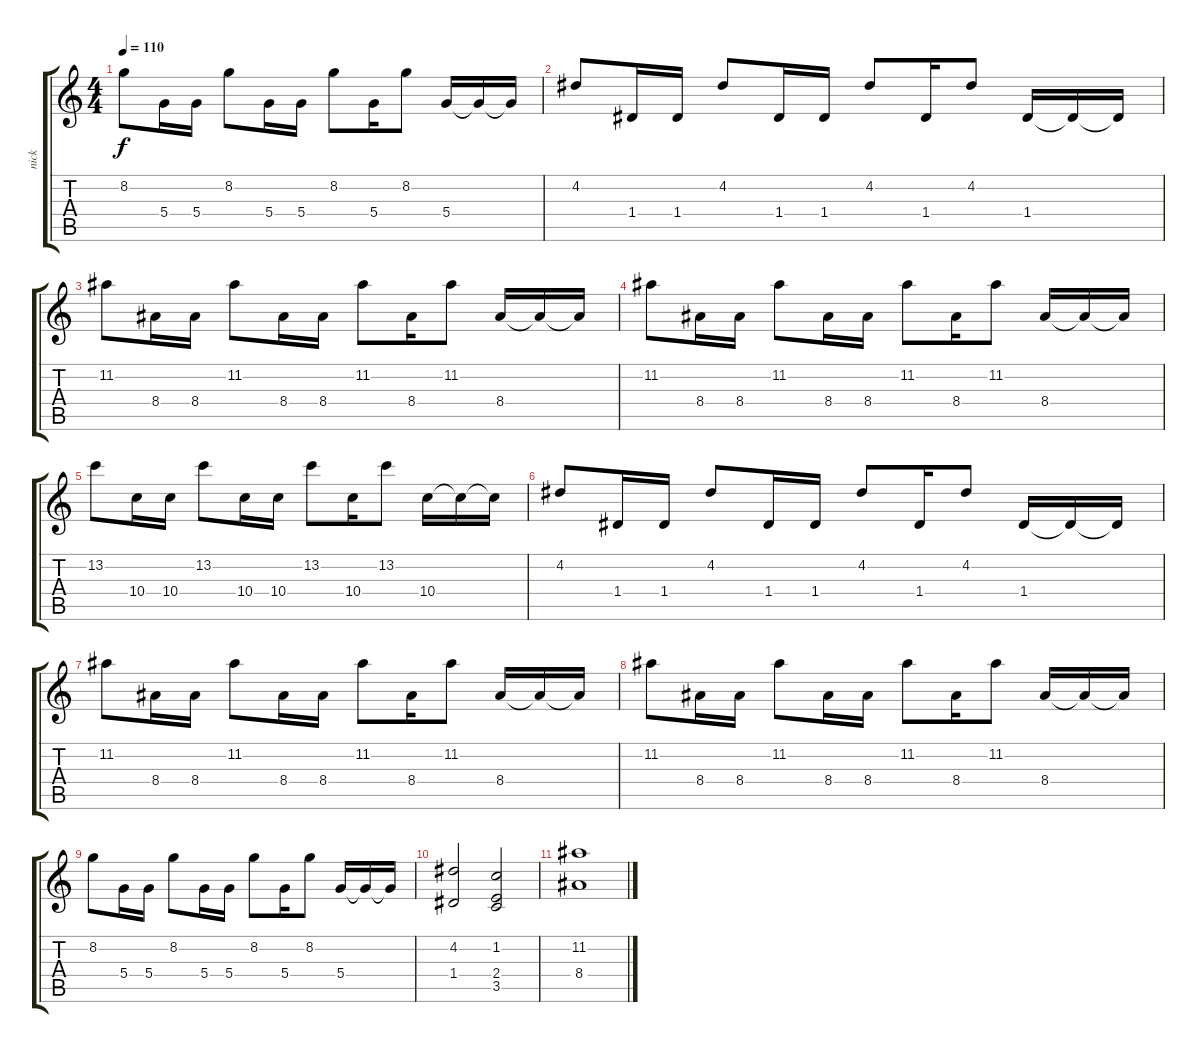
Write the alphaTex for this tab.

\track ("nick" "nick") {instrument distortionguitar}
\staff {score tabs}
\tuning (E4 B3 G3 D3 A2 E2) {hide}
\ts (4 4)
\tempo 110
\clef g2
\ks c
8.2.8{dy f} 5.4.16 5.4.16 8.2.8 5.4.16 5.4.16 8.2.8 5.4.16 8.2.8 5.4.16 5.4{t}.16 5.4{t}.16 |
4.2.8 1.4.16 1.4.16 4.2.8 1.4.16 1.4.16 4.2.8 1.4.16 4.2.8 1.4.16 1.4{t}.16 1.4{t}.16 |
11.2.8 8.4.16 8.4.16 11.2.8 8.4.16 8.4.16 11.2.8 8.4.16 11.2.8 8.4.16 8.4{t}.16 8.4{t}.16 |
11.2.8 8.4.16 8.4.16 11.2.8 8.4.16 8.4.16 11.2.8 8.4.16 11.2.8 8.4.16 8.4{t}.16 8.4{t}.16 |
13.2.8 10.4.16 10.4.16 13.2.8 10.4.16 10.4.16 13.2.8 10.4.16 13.2.8 10.4.16 10.4{t}.16 10.4{t}.16 |
4.2.8 1.4.16 1.4.16 4.2.8 1.4.16 1.4.16 4.2.8 1.4.16 4.2.8 1.4.16 1.4{t}.16 1.4{t}.16 |
11.2.8 8.4.16 8.4.16 11.2.8 8.4.16 8.4.16 11.2.8 8.4.16 11.2.8 8.4.16 8.4{t}.16 8.4{t}.16 |
11.2.8 8.4.16 8.4.16 11.2.8 8.4.16 8.4.16 11.2.8 8.4.16 11.2.8 8.4.16 8.4{t}.16 8.4{t}.16 |
8.2.8 5.4.16 5.4.16 8.2.8 5.4.16 5.4.16 8.2.8 5.4.16 8.2.8 5.4.16 5.4{t}.16 5.4{t}.16 |
(4.2 1.4).2 (1.2 2.4 3.5).2 |
(11.2 8.4).1
